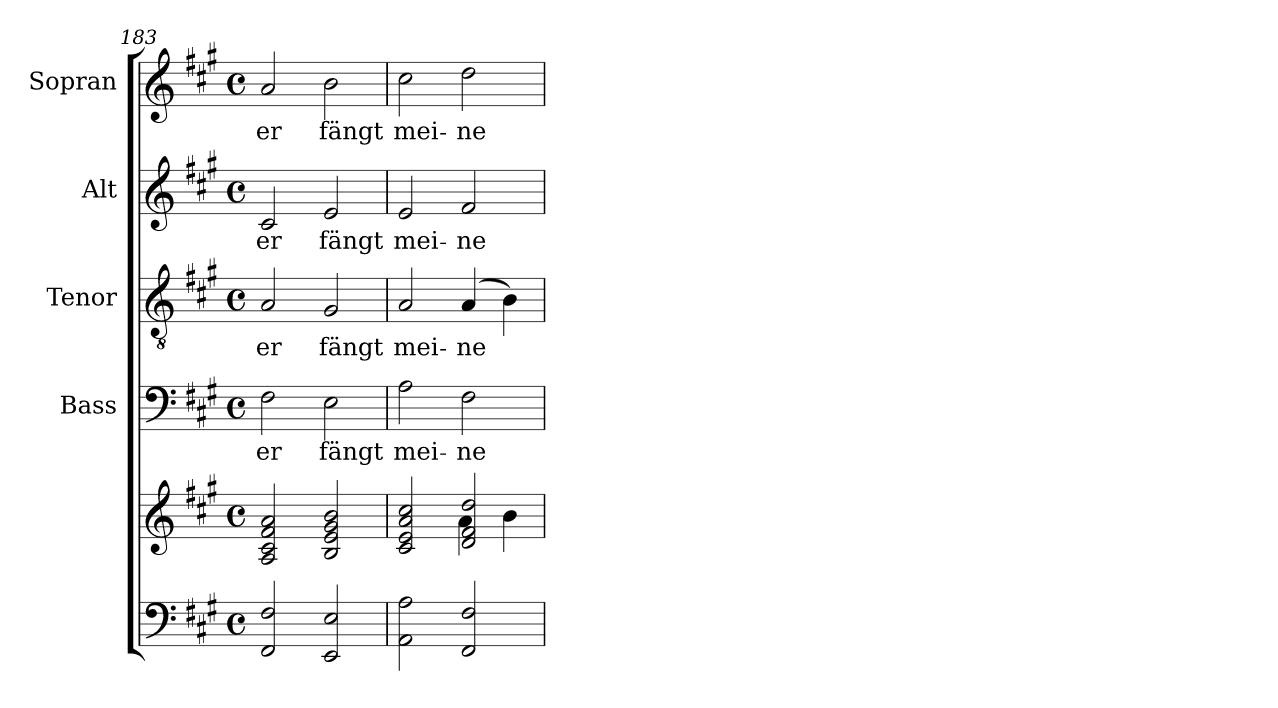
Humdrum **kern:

**kern	**kern	**kern	**text	**kern	**text	**kern	**text	**kern	**text
*part5	*part5	*part4	*part4	*part3	*part3	*part2	*part2	*part1	*part1
*staff6	*staff5	*staff4	*staff4	*staff3	*staff3	*staff2	*staff2	*staff1	*staff1
*	*	*I"Bass	*	*I"Tenor	*	*I"Alt	*	*I"Sopran	*
*	*	*I'B.	*	*I'T.	*	*I'A.	*	*I'S.	*
*clefF4	*clefG2	*clefF4	*	*clefGv2	*	*clefG2	*	*clefG2	*
*k[f#c#g#]	*k[f#c#g#]	*k[f#c#g#]	*	*k[f#c#g#]	*	*k[f#c#g#]	*	*k[f#c#g#]	*
*A:	*A:	*A:	*	*A:	*	*A:	*	*A:	*
*M4/4	*M4/4	*M4/4	*	*M4/4	*	*M4/4	*	*M4/4	*
*met(c)	*met(c)	*met(c)	*	*met(c)	*	*met(c)	*	*met(c)	*
=183	=183	=183	=183	=183	=183	=183	=183	=183	=183
!	!	!	!LO:LY:b	!	!LO:LY:b	!	!LO:LY:b	!	!LO:LY:b
2FF#/ 2F#/	2A/ 2c#/ 2f#/ 2a/	2F#\	er	2A/	er	2c#/	er	2a/	er
!	!	!	!LO:LY:b	!	!LO:LY:b	!	!LO:LY:b	!	!LO:LY:b
2EE/ 2E/	2B/ 2e/ 2g#/ 2b/	2E\	fängt	2G#/	fängt	2e/	fängt	2b\	fängt
=184	=184	=184	=184	=184	=184	=184	=184	=184	=184
*	*^	*	*	*	*	*	*	*	*
!	!	!	!	!LO:LY:b	!	!LO:LY:b	!	!LO:LY:b	!	!LO:LY:b
2AA\ 2A\	2c#/ 2e/ 2a/ 2cc#/	2ryy	2A\	mei-	2A/	mei-	2e/	mei-	2cc#\	mei-
!	!	!	!	!LO:LY:b	!	!LO:LY:b	!	!LO:LY:b	!	!LO:LY:b
2FF#/ 2F#/	2d/ 2f#/ 2dd/	4a\	2F#\	-ne	(4A/	-ne	2f#/	-ne	2dd\	-ne
.	.	4b\	.	.	4B\)	.	.	.	.	.
*	*v	*v	*	*	*	*	*	*	*	*
=	=	=	=	=	=	=	=	=	=
*-	*-	*-	*-	*-	*-	*-	*-	*-	*-
